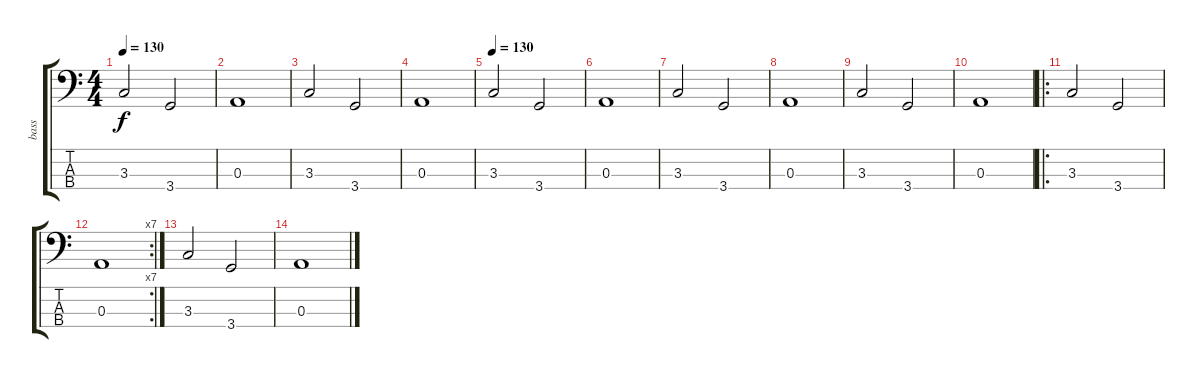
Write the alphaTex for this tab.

\track ("bass" "bass") {instrument electricbassfinger}
\staff {score tabs}
\tuning (G2 D2 A1 E1) {hide}
\ts (4 4)
\tempo 130
\clef f4
\ks c
3.3.2{dy f} 3.4.2 |
0.3.1 |
3.3.2 3.4.2 |
0.3.1 |
\tempo 130
3.3.2 3.4.2 |
0.3.1 |
3.3.2 3.4.2 |
0.3.1 |
3.3.2 3.4.2 |
0.3.1 |
\ro
3.3.2 3.4.2 |
\rc 7
0.3.1 |
3.3.2 3.4.2 |
0.3.1
